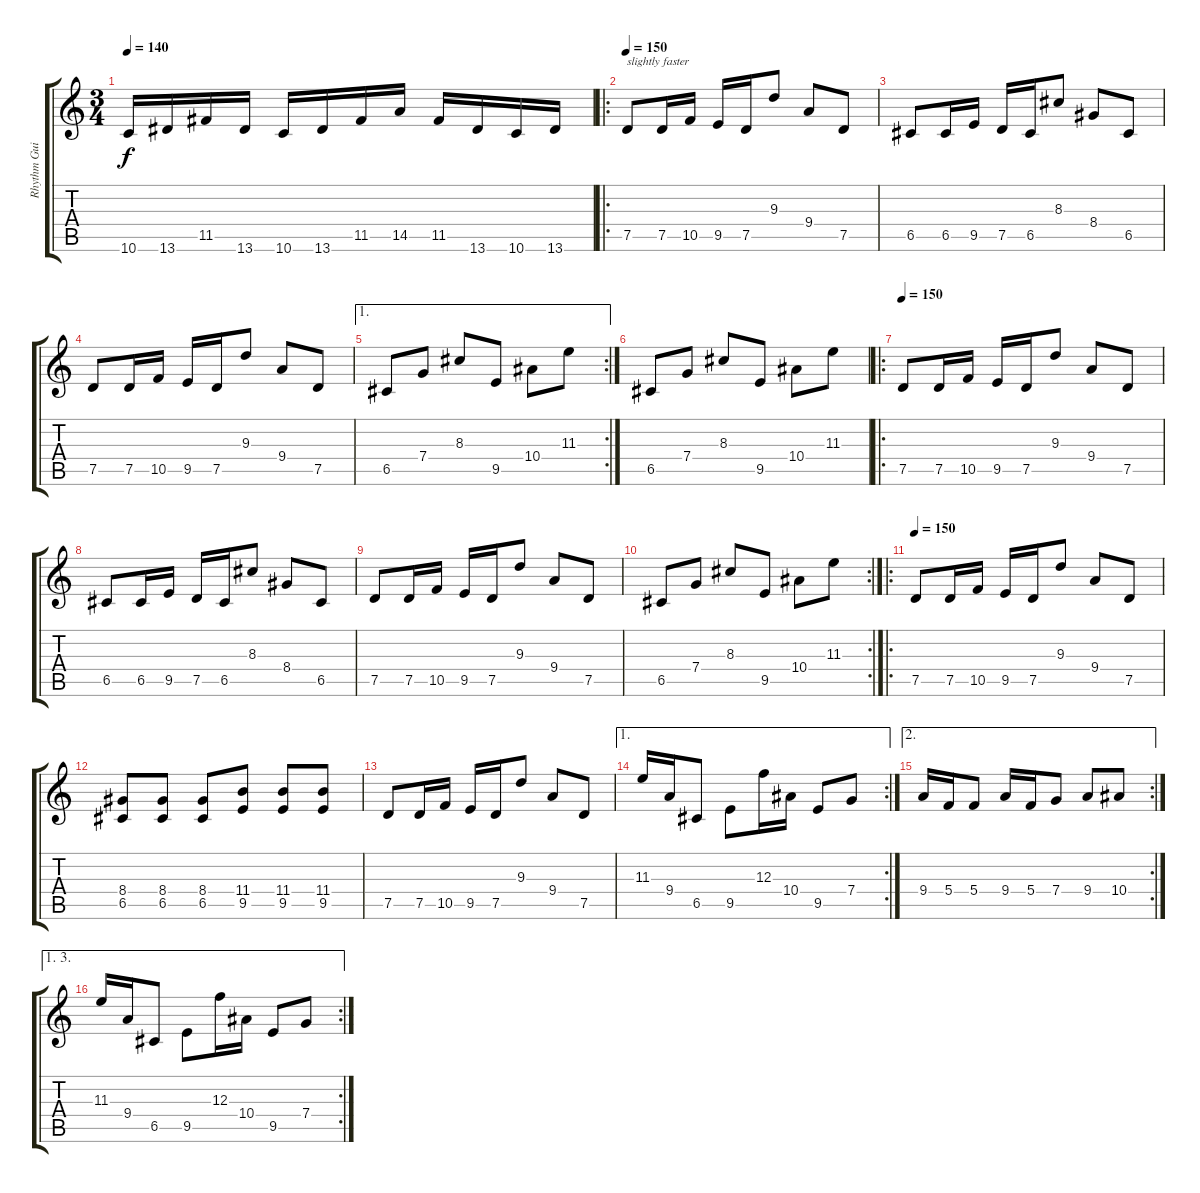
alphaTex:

\track ("Rhythm Guitar" "Rhythm Gui") {instrument distortionguitar}
\staff {score tabs}
\tuning (D4 A3 F3 C3 G2 D2) {hide}
\ts (3 4)
\tempo 140
\clef g2
\ks c
10.6.16{dy f} 13.6.16 11.5.16 13.6.16 10.6.16 13.6.16 11.5.16 14.5.16 11.5.16 13.6.16 10.6.16 13.6.16 |
\ro
\tempo 150
7.5.8{txt "slightly faster"} 7.5.16 10.5.16 9.5.16 7.5.16 9.3.8 9.4.8 7.5.8 |
6.5.8 6.5.16 9.5.16 7.5.16 6.5.16 8.3.8 8.4.8 6.5.8 |
7.5.8 7.5.16 10.5.16 9.5.16 7.5.16 9.3.8 9.4.8 7.5.8 |
\ae 1
\rc 2
6.5.8 7.4.8 8.3.8 9.5.8 10.4.8 11.3.8 |
6.5.8 7.4.8 8.3.8 9.5.8 10.4.8 11.3.8 |
\ro
\tempo 150
7.5.8 7.5.16 10.5.16 9.5.16 7.5.16 9.3.8 9.4.8 7.5.8 |
6.5.8 6.5.16 9.5.16 7.5.16 6.5.16 8.3.8 8.4.8 6.5.8 |
7.5.8 7.5.16 10.5.16 9.5.16 7.5.16 9.3.8 9.4.8 7.5.8 |
\rc 2
6.5.8 7.4.8 8.3.8 9.5.8 10.4.8 11.3.8 |
\ro
\tempo 150
7.5.8 7.5.16 10.5.16 9.5.16 7.5.16 9.3.8 9.4.8 7.5.8 |
(8.4 6.5).8 (8.4 6.5).8 (8.4 6.5).8 (11.4 9.5).8 (11.4 9.5).8 (11.4 9.5).8 |
7.5.8 7.5.16 10.5.16 9.5.16 7.5.16 9.3.8 9.4.8 7.5.8 |
\ae 1
\rc 2
11.3.16 9.4.16 6.5.8 9.5.8 12.3.16 10.4.16 9.5.8 7.4.8 |
\ae 2
\rc 2
9.4.16 5.4.16 5.4.8 9.4.16 5.4.16 7.4.8 9.4.8 10.4.8 |
\ae (1 3)
\rc 2
11.3.16 9.4.16 6.5.8 9.5.8 12.3.16 10.4.16 9.5.8 7.4.8
